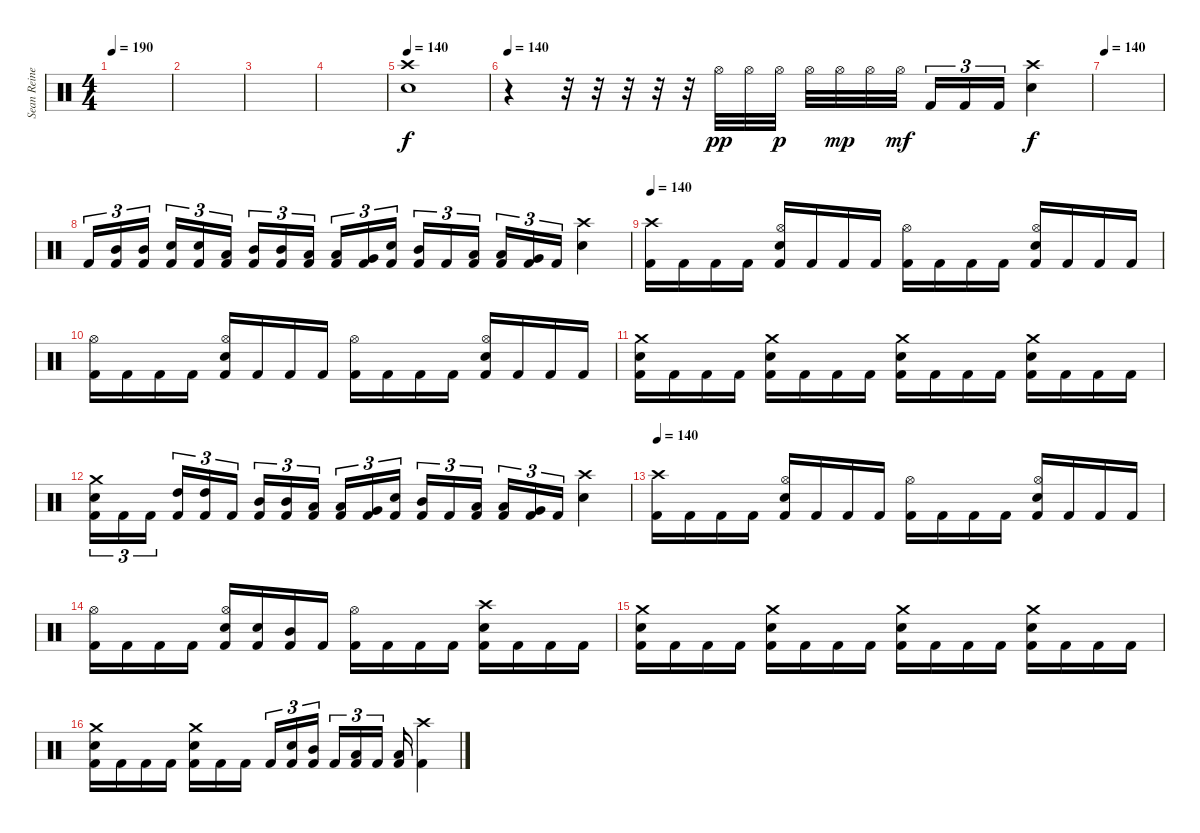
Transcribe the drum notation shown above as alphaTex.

\track ("Sean Reinert" "Sean Reine") {instrument percussion}
\staff {score}
\articulation defaults
\ts (4 4)
\tempo 190
\clef neutral
\ks c
|
|
|
|
\tempo 140
("Crash high (hit)" "Electric Snare (hit)").1 |
\tempo 140
r.4 r.32 r.32 r.32 r.32 r.32 "Hi-Hat (open)".32{dy pp} "Hi-Hat (open)".32 "Hi-Hat (open)".32{dy p} "Hi-Hat (open)".32 "Hi-Hat (open)".32{dy mp} "Hi-Hat (open)".32 "Hi-Hat (open)".32{dy mf} "Kick (hit) 2".16{tu (3 2)} "Kick (hit) 2".16{tu (3 2)} "Kick (hit) 2".16{tu (3 2)} ("Crash high (hit)" "Electric Snare (hit)").4{dy f} |
\tempo 140
|
"Kick (hit) 2".16{tu (3 2)} ("Mid Tom (hit)" "Kick (hit) 2").16{tu (3 2)} ("Mid Tom (hit)" "Kick (hit) 2").16{tu (3 2)} ("Electric Snare (hit)" "Kick (hit) 2").16{tu (3 2)} ("Electric Snare (hit)" "Kick (hit) 2").16{tu (3 2)} ("Low Tom (hit)" "Kick (hit) 2").16{tu (3 2)} ("Mid Tom (hit)" "Kick (hit) 2").16{tu (3 2)} ("Mid Tom (hit)" "Kick (hit) 2").16{tu (3 2)} ("Low Tom (hit)" "Kick (hit) 2").16{tu (3 2)} ("Low Tom (hit)" "Kick (hit) 2").16{tu (3 2)} ("Very Low Tom (hit)" "Kick (hit) 2").16{tu (3 2)} ("Electric Snare (hit)" "Kick (hit) 2").16{tu (3 2)} ("Mid Tom (hit)" "Kick (hit) 2").16{tu (3 2)} "Kick (hit) 2".16{tu (3 2)} ("Low Tom (hit)" "Kick (hit) 2").16{tu (3 2)} ("Low Tom (hit)" "Kick (hit) 2").16{tu (3 2)} ("Very Low Tom (hit)" "Kick (hit) 2").16{tu (3 2)} "Kick (hit) 2".16{tu (3 2)} ("Crash high (hit)" "Electric Snare (hit)").4 |
\tempo 140
("Crash high (hit)" "Kick (hit) 2").16 "Kick (hit) 2".16 "Kick (hit) 2".16 "Kick (hit) 2".16 ("Hi-Hat (open)" "Electric Snare (hit)" "Kick (hit) 2").16 "Kick (hit) 2".16 "Kick (hit) 2".16 "Kick (hit) 2".16 ("Hi-Hat (open)" "Kick (hit) 2").16 "Kick (hit) 2".16 "Kick (hit) 2".16 "Kick (hit) 2".16 ("Hi-Hat (open)" "Electric Snare (hit)" "Kick (hit) 2").16 "Kick (hit) 2".16 "Kick (hit) 2".16 "Kick (hit) 2".16 |
("Hi-Hat (open)" "Kick (hit) 2").16 "Kick (hit) 2".16 "Kick (hit) 2".16 "Kick (hit) 2".16 ("Hi-Hat (open)" "Electric Snare (hit)" "Kick (hit) 2").16 "Kick (hit) 2".16 "Kick (hit) 2".16 "Kick (hit) 2".16 ("Hi-Hat (open)" "Kick (hit) 2").16 "Kick (hit) 2".16 "Kick (hit) 2".16 "Kick (hit) 2".16 ("Hi-Hat (open)" "Electric Snare (hit)" "Kick (hit) 2").16 "Kick (hit) 2".16 "Kick (hit) 2".16 "Kick (hit) 2".16 |
("Crash medium (hit)" "Electric Snare (hit)" "Kick (hit) 2").16 "Kick (hit) 2".16 "Kick (hit) 2".16 "Kick (hit) 2".16 ("Crash medium (hit)" "Electric Snare (hit)" "Kick (hit) 2").16 "Kick (hit) 2".16 "Kick (hit) 2".16 "Kick (hit) 2".16 ("Crash medium (hit)" "Electric Snare (hit)" "Kick (hit) 2").16 "Kick (hit) 2".16 "Kick (hit) 2".16 "Kick (hit) 2".16 ("Crash medium (hit)" "Electric Snare (hit)" "Kick (hit) 2").16 "Kick (hit) 2".16 "Kick (hit) 2".16 "Kick (hit) 2".16 |
("Crash medium (hit)" "Electric Snare (hit)" "Kick (hit) 2").16{tu (3 2)} "Kick (hit) 2".16{tu (3 2)} "Kick (hit) 2".16{tu (3 2)} ("High Tom (hit)" "Kick (hit) 2").16{tu (3 2)} ("High Tom (hit)" "Kick (hit) 2").16{tu (3 2)} "Kick (hit) 2".16{tu (3 2)} ("Mid Tom (hit)" "Kick (hit) 2").16{tu (3 2)} ("Mid Tom (hit)" "Kick (hit) 2").16{tu (3 2)} ("Low Tom (hit)" "Kick (hit) 2").16{tu (3 2)} ("Low Tom (hit)" "Kick (hit) 2").16{tu (3 2)} ("Very Low Tom (hit)" "Kick (hit) 2").16{tu (3 2)} ("Electric Snare (hit)" "Kick (hit) 2").16{tu (3 2)} ("Mid Tom (hit)" "Kick (hit) 2").16{tu (3 2)} "Kick (hit) 2".16{tu (3 2)} ("Low Tom (hit)" "Kick (hit) 2").16{tu (3 2)} ("Low Tom (hit)" "Kick (hit) 2").16{tu (3 2)} ("Very Low Tom (hit)" "Kick (hit) 2").16{tu (3 2)} "Kick (hit) 2".16{tu (3 2)} ("Crash high (hit)" "Electric Snare (hit)").4 |
\tempo 140
("Crash high (hit)" "Kick (hit) 2").16 "Kick (hit) 2".16 "Kick (hit) 2".16 "Kick (hit) 2".16 ("Hi-Hat (open)" "Electric Snare (hit)" "Kick (hit) 2").16 "Kick (hit) 2".16 "Kick (hit) 2".16 "Kick (hit) 2".16 ("Hi-Hat (open)" "Kick (hit) 2").16 "Kick (hit) 2".16 "Kick (hit) 2".16 "Kick (hit) 2".16 ("Hi-Hat (open)" "Electric Snare (hit)" "Kick (hit) 2").16 "Kick (hit) 2".16 "Kick (hit) 2".16 "Kick (hit) 2".16 |
("Hi-Hat (open)" "Kick (hit) 2").16 "Kick (hit) 2".16 "Kick (hit) 2".16 "Kick (hit) 2".16 ("Hi-Hat (open)" "Electric Snare (hit)" "Kick (hit) 2").16 ("Electric Snare (hit)" "Kick (hit) 2").16 ("Mid Tom (hit)" "Kick (hit) 2").16 "Kick (hit) 2".16 ("Hi-Hat (open)" "Kick (hit) 2").16 "Kick (hit) 2".16 "Kick (hit) 2".16 "Kick (hit) 2".16 ("Crash high (hit)" "Electric Snare (hit)" "Kick (hit) 2").16 "Kick (hit) 2".16 "Kick (hit) 2".16 "Kick (hit) 2".16 |
("Crash medium (hit)" "Electric Snare (hit)" "Kick (hit) 2").16 "Kick (hit) 2".16 "Kick (hit) 2".16 "Kick (hit) 2".16 ("Crash medium (hit)" "Electric Snare (hit)" "Kick (hit) 2").16 "Kick (hit) 2".16 "Kick (hit) 2".16 "Kick (hit) 2".16 ("Crash medium (hit)" "Electric Snare (hit)" "Kick (hit) 2").16 "Kick (hit) 2".16 "Kick (hit) 2".16 "Kick (hit) 2".16 ("Crash medium (hit)" "Electric Snare (hit)" "Kick (hit) 2").16 "Kick (hit) 2".16 "Kick (hit) 2".16 "Kick (hit) 2".16 |
("Crash medium (hit)" "Electric Snare (hit)" "Kick (hit) 2").16 "Kick (hit) 2".16 "Kick (hit) 2".16 "Kick (hit) 2".16 ("Crash medium (hit)" "Electric Snare (hit)" "Kick (hit) 2").16 "Kick (hit) 2".16 "Kick (hit) 2".16 "Kick (hit) 2".16{tu (3 2)} ("Electric Snare (hit)" "Kick (hit) 2").16{tu (3 2)} ("Mid Tom (hit)" "Kick (hit) 2").16{tu (3 2)} "Kick (hit) 2".16{tu (3 2)} ("Low Tom (hit)" "Kick (hit) 2").16{tu (3 2)} "Kick (hit) 2".16{tu (3 2)} ("Low Tom (hit)" "Kick (hit) 2").16 ("Crash high (hit)" "Kick (hit) 2").4
